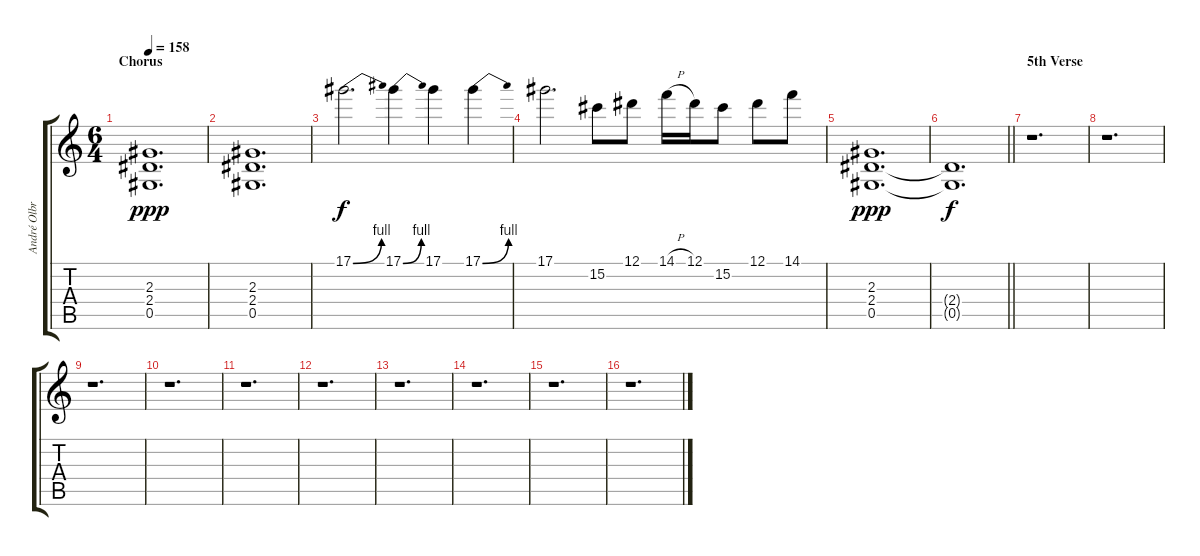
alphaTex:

\track ("André Olbrich" "André Olbr") {instrument distortionguitar}
\staff {score tabs}
\tuning (Eb4 Bb3 Gb3 Db3 Ab2 Eb2) {hide}
\ts (6 4)
\section ("" "Chorus")
\tempo 158
\clef g2
\ks c
(2.3 2.4 0.5).1{d dy ppp} |
(2.3 2.4 0.5).1{d} |
17.1{be (bend 0 0 60 4)}.2{d dy f} 17.1{be (bend 0 0 60 4)}.4 17.1.4 17.1{be (bend 0 0 60 4)}.4 |
17.1.2{d} 15.2.8 12.1.8 14.1{h}.16 12.1.16 15.2.8 12.1.8 14.1.8 |
(2.3 2.4 0.5).1{d dy ppp} |
\barLineRight lightlight
(2.4{t} 0.5{t}).1{d dy f} |
\section ("" "5th Verse")
r.1{d} |
r.1{d} |
r.1{d} |
r.1{d} |
r.1{d} |
r.1{d} |
r.1{d} |
r.1{d} |
r.1{d} |
r.1{d}
